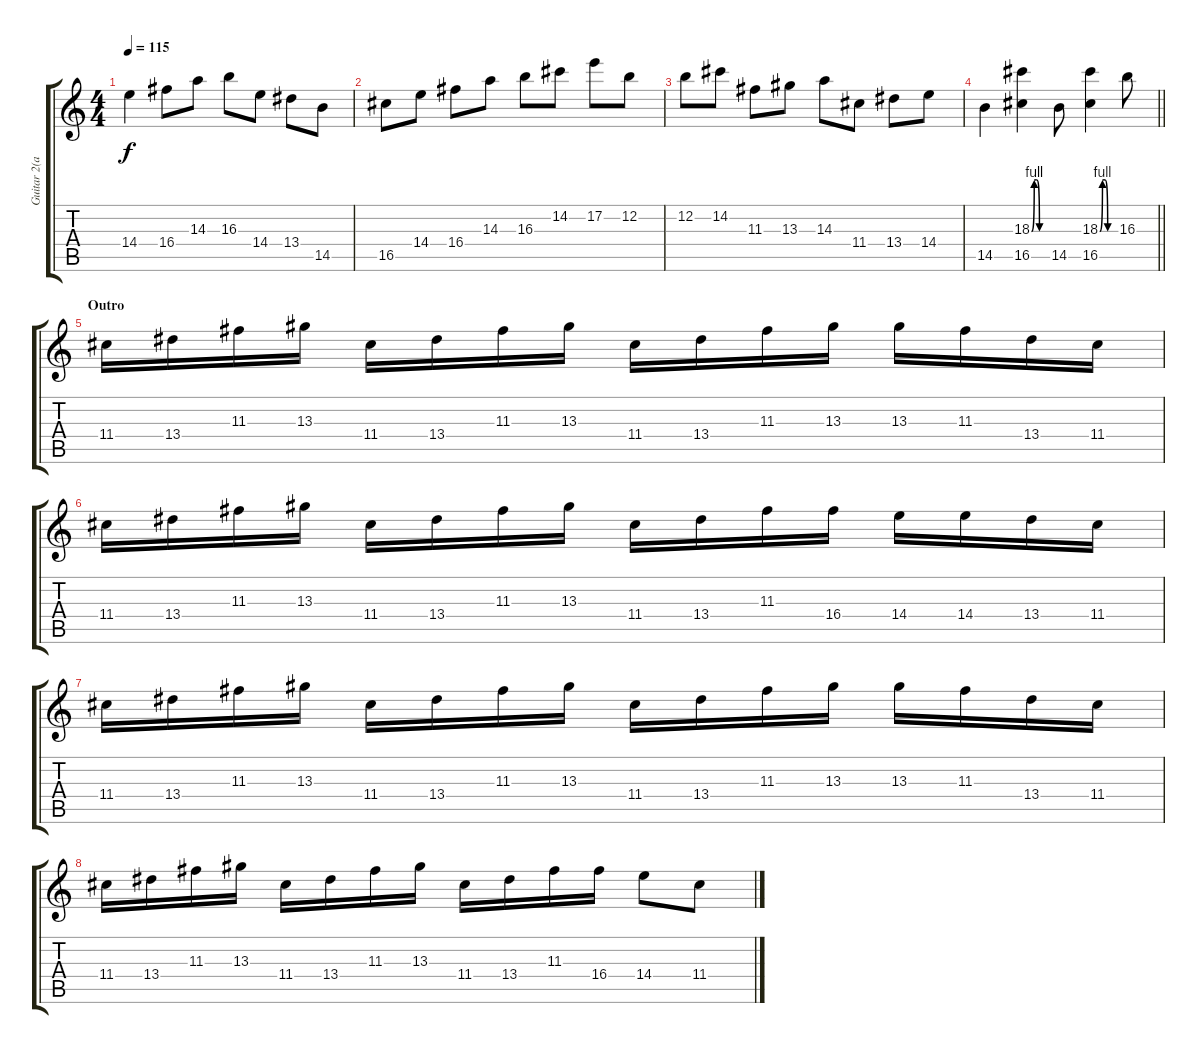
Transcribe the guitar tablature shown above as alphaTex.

\track ("Guitar 2(acous/distortion)" "Guitar 2(a") {instrument acousticguitarsteel}
\staff {score tabs}
\tuning (E4 B3 G3 D3 A2 E2) {hide}
\ts (4 4)
\tempo 115
\clef g2
\ks c
14.4.4{dy f} 16.4.8 14.3.8 16.3.8 14.4.8 13.4.8 14.5.8 |
16.5.8 14.4.8 16.4.8 14.3.8 16.3.8 14.2.8 17.2.8 12.2.8 |
12.2.8 14.2.8 11.3.8 13.3.8 14.3.8 11.4.8 13.4.8 14.4.8 |
\barLineRight lightlight
14.5.4 (18.3{be (custom 0 0 10 4 20 4 30 0 60 0)} 16.5).4 14.5.8 (18.3{be (custom 0 0 10 4 20 4 30 0 60 0)} 16.5).4 16.3.8 |
\section ("" "Outro")
11.4.16{volume 16 instrument overdrivenguitar} 13.4.16 11.3.16 13.3.16 11.4.16 13.4.16 11.3.16 13.3.16 11.4.16 13.4.16 11.3.16 13.3.16 13.3.16 11.3.16 13.4.16 11.4.16 |
11.4.16 13.4.16 11.3.16 13.3.16 11.4.16 13.4.16 11.3.16 13.3.16 11.4.16 13.4.16 11.3.16 16.4.16 14.4.16 14.4.16 13.4.16 11.4.16 |
11.4.16{volume 16 instrument overdrivenguitar} 13.4.16 11.3.16 13.3.16 11.4.16 13.4.16 11.3.16 13.3.16 11.4.16 13.4.16 11.3.16 13.3.16 13.3.16 11.3.16 13.4.16 11.4.16 |
11.4.16 13.4.16 11.3.16 13.3.16 11.4.16 13.4.16 11.3.16 13.3.16 11.4.16 13.4.16 11.3.16 16.4.16 14.4.8 11.4.8
